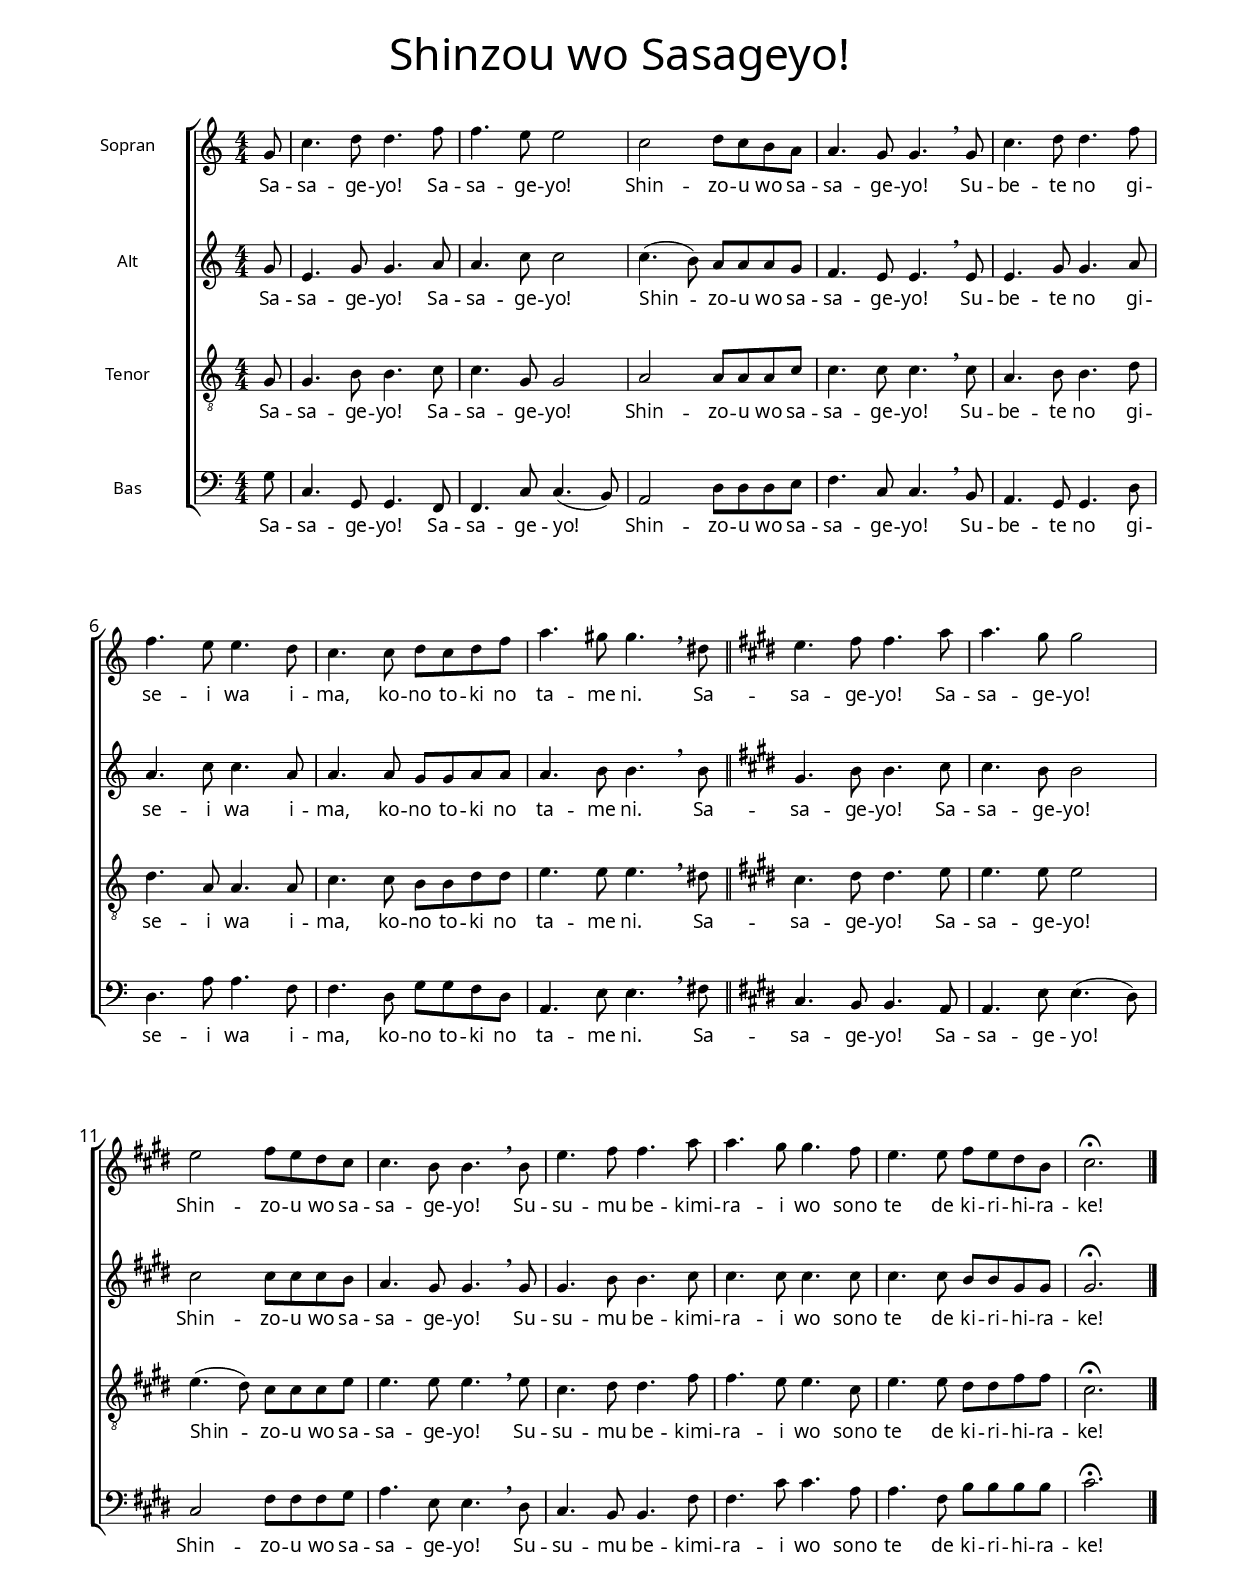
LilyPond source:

\version "2.18.2"

\include "../common.ly"

\header {
  title = "Shinzou wo Sasageyo!"
}

sopNotes = \relative c'' {

\partial 8

g8 c4. d8 d4.
%{f8 f4. e8 e2

c2 d8 c b
a8 a4. g8 g4. \breathe

    g8 c4. d8 d4.
    f8 f4. e8 e4.
    
    d8 c4. c8 d c b a
    a4. b8 gis4. \breathe
    
b8 c4. d8 d4.%}
f8 f4. e8 e2

c2 d8 c b
a8 a4. g8 g4. \breathe

    g8 c4. d8 d4.
    f8 f4. e8 e4.
    
    d8 c4. c8 d c d f
    a4. gis8 gis4. \breathe
    
dis8 \bar "||" \key e \major e4. fis8 fis4.
a8 a4. gis8 gis2

e2 fis8 e dis cis
cis4. b8 b4. \breathe

    b8 e4. fis8 fis4.
    a8 a4. gis8 gis4.
    
    fis8 e4. e8 fis e dis b
    cis2.\fermata

\bar "|."

}

altNotes = \relative c'' {

g8 e4. g8 g4.
%{a8 a4. c8 c2

c4.( b8) a a a
g f4. e8 e4. \breathe

    e8 e4. g8 g4.
    a8 a4. c8 c4.
    
    a8 a4. a8 g8 g g f
    e4. e8 e4. \breathe

f8 e4. g8 g4.%}
a8 a4. c8 c2

c4.( b8) a a a
g f4. e8 e4. \breathe

    e8 e4. g8 g4.
    a8 a4. c8 c4.
    
    a8 a4. a8 g g a a
    a4. b8 b4. \breathe

b8 \key e \major gis4. b8 b4.
cis8 cis4. b8 b2

cis2 cis8 cis cis b
a4. gis8 gis4. \breathe

    gis8 gis4. b8 b4.
    cis8 cis4. cis8 cis4.
    cis8 cis4. cis8 b b gis gis
    gis2.\fermata

}

tenNotes = \relative c' {
  
g8 g4. b8 b4.
%{c8 c4. g8 g2

a a8 a a
c c4. c8 c4. \breathe

    c8 a4. b8 b4.
    d8 d4. a8 a4.

    a8 c4. c8 b4 d
    c4. b8 b4. \breathe
    
b8 g4. b8 b4.%}
c8 c4. g8 g2

a a8 a a
c c4. c8 c4. \breathe

    c8 a4. b8 b4.
    d8 d4. a8 a4.

    a8 c4. c8 b b d d
    e4. e8 e4. \breathe
    
dis8 \key e \major cis4. dis8 dis4.
e8 e4. e8 e2

e4.( dis8) cis cis cis e
e4. e8 e4. \breathe

    e8 cis4. dis8 dis4.
    fis8 fis4. e8 e4.
    
    cis8 e4. e8 dis dis fis fis
    cis2.\fermata

}

basNotes = \relative c' {

g8 c,4. g8 g4.
%{f8 f4. c'8 c4.( b8)

a2 d8 d d
e f4. c8 c4. \breathe

    b8 a4. g8 g4.
    d'8 d4. a'8 a4.
    
    f8 f4. d8 g4 g
    a4. e8 e4. \breathe

d8 c4. g8 g4. %}
f8 f4. c'8 c4.( b8)

a2 d8 d d
e f4. c8 c4. \breathe

    b8 a4. g8 g4.
    d'8 d4. a'8 a4.

    f8 f4. d8 g g f d
    a4. e'8 e4. \breathe
    
fis8 \key e \major cis4. b8 b4.
a8 a4. e'8 e4.( dis8)

cis2 fis8 fis fis
gis a4. e8 e4. \breathe

    dis8 cis4. b8 b4.
    fis'8 fis4. cis'8 cis4.
    
    a8 a4. fis8 b b b b
    cis2.\fermata

}

lyricsA = \lyricmode {
  
Sa -- sa -- ge -- yo! Sa -- sa -- ge -- yo!
Shin -- zo -- u wo sa -- sa -- ge -- yo!
Su -- be -- te no gi -- se -- i wa
i -- ma, ko -- no to -- ki no ta -- me ni.
Sa -- sa -- ge -- yo! Sa -- sa -- ge -- yo!
Shin -- zo -- u wo sa -- sa -- ge -- yo!
Su -- su -- mu be -- kimi -- ra -- i wo
sono te de ki -- ri -- hi -- ra -- ke!

}

\score {
  <<
    \new ChoirStaff <<
      \new Voice = Sop { 
        \set Staff.instrumentName = "Sopran"
        \sopNotes }
        \new Lyrics \lyricsto "Sop" \lyricsA
      \new Voice = Alt {
        \set Staff.instrumentName = "Alt"
        \altNotes }
        \new Lyrics \lyricsto "Alt" \lyricsA
      \new Voice = Ten {
        \set Staff.instrumentName = "Tenor"
        \clef "treble_8"
        \tenNotes }
        \new Lyrics \lyricsto "Ten" \lyricsA
      \new Voice = Bas {
        \set Staff.instrumentName = "Bas"
        \clef bass
        \basNotes }
        \new Lyrics \lyricsto "Bas" \lyricsA
    >>
  >>

  \layout { }

}
